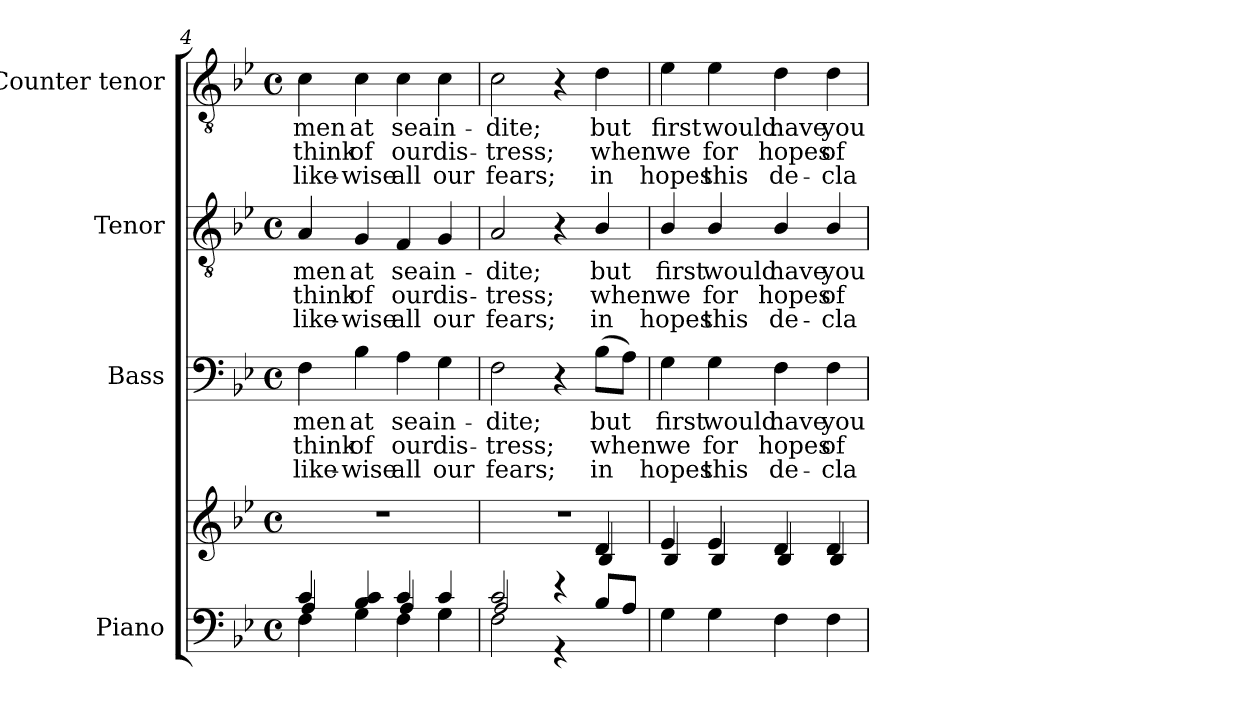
**kern	**kern	**kern	**text	**text	**text	**kern	**text	**text	**text	**kern	**text	**text	**text
*part4	*part4	*part3	*part3	*part3	*part3	*part2	*part2	*part2	*part2	*part1	*part1	*part1	*part1
*staff5	*staff4	*staff3	*staff3	*staff3	*staff3	*staff2	*staff2	*staff2	*staff2	*staff1	*staff1	*staff1	*staff1
*I"Piano	*	*I"Bass	*	*	*	*I"Tenor	*	*	*	*I"Counter tenor	*	*	*
*I'Pno.	*	*I'B.	*	*	*	*I'T.	*	*	*	*I'T.	*	*	*
*clefF4	*clefG2	*clefF4	*	*	*	*clefGv2	*	*	*	*clefGv2	*	*	*
*	*	*	*	*	*	*ITrd7c12	*	*	*	*ITrd7c12	*	*	*
*k[b-e-]	*k[b-e-]	*k[b-e-]	*	*	*	*k[b-e-]	*	*	*	*k[b-e-]	*	*	*
*B-:	*B-:	*B-:	*	*	*	*B-:	*	*	*	*B-:	*	*	*
*M4/4	*M4/4	*M4/4	*	*	*	*M4/4	*	*	*	*M4/4	*	*	*
*met(c)	*met(c)	*met(c)	*	*	*	*met(c)	*	*	*	*met(c)	*	*	*
=4	=4	=4	=4	=4	=4	=4	=4	=4	=4	=4	=4	=4	=4
*^	*	*	*	*	*	*	*	*	*	*	*	*	*
*	*^	*	*	*	*	*	*	*	*	*	*	*	*	*
!	!	!	!	!	!LO:LY:b:color=#000000	!LO:LY:b:color=#000000	!LO:LY:b:color=#000000	!	!	!	!	!	!	!	!
!	!	!	!	!	!	!	!	!	!LO:LY:b:color=#000000	!LO:LY:b:color=#000000	!LO:LY:b:color=#000000	!	!	!	!
!	!	!	!	!	!	!	!	!	!	!	!	!	!LO:LY:b:color=#000000	!LO:LY:b:color=#000000	!LO:LY:b:color=#000000
4ci/	4Ai/	4Fi\	1r	4Fi\	men	think	like-	4AAi/	men	think	like-	4Ci\	men	think	like-
!	!	!	!	!	!LO:LY:b:color=#000000	!LO:LY:b:color=#000000	!LO:LY:b:color=#000000	!	!	!	!	!	!	!	!
!	!	!	!	!	!	!	!	!	!LO:LY:b:color=#000000	!LO:LY:b:color=#000000	!LO:LY:b:color=#000000	!	!	!	!
!	!	!	!	!	!	!	!	!	!	!	!	!	!LO:LY:b:color=#000000	!LO:LY:b:color=#000000	!LO:LY:b:color=#000000
4B-i/ 4ci	4Gi\	4ryy	.	4B-i\	at	of	-wise	4GGi/	at	of	-wise	4Ci\	at	of	-wise
!	!	!	!	!	!LO:LY:b:color=#000000	!LO:LY:b:color=#000000	!LO:LY:b:color=#000000	!	!	!	!	!	!	!	!
!	!	!	!	!	!	!	!	!	!LO:LY:b:color=#000000	!LO:LY:b:color=#000000	!LO:LY:b:color=#000000	!	!	!	!
!	!	!	!	!	!	!	!	!	!	!	!	!	!LO:LY:b:color=#000000	!LO:LY:b:color=#000000	!LO:LY:b:color=#000000
4ci/	4Fi\	4Ai/	.	4Ai\	sea	our	all	4FFi/	sea	our	all	4Ci\	sea	our	all
!	!	!	!	!	!LO:LY:b:color=#000000	!LO:LY:b:color=#000000	!LO:LY:b:color=#000000	!	!	!	!	!	!	!	!
!	!	!	!	!	!	!	!	!	!LO:LY:b:color=#000000	!LO:LY:b:color=#000000	!LO:LY:b:color=#000000	!	!	!	!
!	!	!	!	!	!	!	!	!	!	!	!	!	!LO:LY:b:color=#000000	!LO:LY:b:color=#000000	!LO:LY:b:color=#000000
4ci/	4Gi\	4Gi\	.	4Gi\	in-	dis-	our	4GGi/	in-	dis-	our	4Ci\	in-	dis-	our
=5	=5	=5	=5	=5	=5	=5	=5	=5	=5	=5	=5	=5	=5	=5	=5
*	*	*	*^	*	*	*	*	*	*	*	*	*	*	*	*
*	*	*	*	*^	*	*	*	*	*	*	*	*	*	*	*	*
!	!	!	!	!	!	!	!LO:LY:b:color=#000000	!LO:LY:b:color=#000000	!LO:LY:b:color=#000000	!	!	!	!	!	!	!	!
!	!	!	!	!	!	!	!	!	!	!	!LO:LY:b:color=#000000	!LO:LY:b:color=#000000	!LO:LY:b:color=#000000	!	!	!	!
!	!	!	!	!	!	!	!	!	!	!	!	!	!	!	!LO:LY:b:color=#000000	!LO:LY:b:color=#000000	!LO:LY:b:color=#000000
2ci/	2Ai/	2Fi\	1r	2.ryy	2.ryy	2Fi\	-dite;	-tress;	fears;	2AAi/	-dite;	-tress;	fears;	2Ci\	-dite;	-tress;	fears;
4r	4ryy	4r	.	.	.	4r	.	.	.	4r	.	.	.	4r	.	.	.
!	!	!	!	!	!	!	!LO:LY:b:color=#000000	!LO:LY:b:color=#000000	!LO:LY:b:color=#000000	!	!	!	!	!	!	!	!
!	!	!	!	!	!	!	!	!	!	!	!LO:LY:b:color=#000000	!LO:LY:b:color=#000000	!LO:LY:b:color=#000000	!	!	!	!
!	!	!	!	!	!	!	!	!	!	!	!	!	!	!	!LO:LY:b:color=#000000	!LO:LY:b:color=#000000	!LO:LY:b:color=#000000
4ryy	4ryy	8B-i/L	.	4di/	4B-i/	(8B-i\L	but	when	in	4BB-i/	but	when	in	4Di\	but	when	in
.	.	8Ai/J	.	.	.	8Ai\J)	.	.	.	.	.	.	.	.	.	.	.
*v	*v	*v	*	*	*	*	*	*	*	*	*	*	*	*	*	*	*
*	*	*v	*v	*	*	*	*	*	*	*	*	*	*	*	*
!!LO:LB:g=z
=6	=6	=6	=6	=6	=6	=6	=6	=6	=6	=6	=6	=6	=6	=6
*^	*	*	*	*	*	*	*	*	*	*	*	*	*	*
*	*^	*	*	*	*	*	*	*	*	*	*	*	*	*	*
!	!	!	!	!	!	!LO:LY:b:color=#000000	!LO:LY:b:color=#000000	!LO:LY:b:color=#000000	!	!	!	!	!	!	!	!
*v	*v	*v	*	*	*	*	*	*	*	*	*	*	*	*	*	*
*^	*	*	*	*	*	*	*	*	*	*	*	*	*	*
*	*^	*	*	*	*	*	*	*	*	*	*	*	*	*	*
!	!	!	!	!	!	!	!	!	!	!LO:LY:b:color=#000000	!LO:LY:b:color=#000000	!LO:LY:b:color=#000000	!	!	!	!
*v	*v	*v	*	*	*	*	*	*	*	*	*	*	*	*	*	*
*^	*	*	*	*	*	*	*	*	*	*	*	*	*	*
*	*^	*	*	*	*	*	*	*	*	*	*	*	*	*	*
!	!	!	!	!	!	!	!	!	!	!	!	!	!	!LO:LY:b:color=#000000	!LO:LY:b:color=#000000	!LO:LY:b:color=#000000
*v	*v	*v	*	*	*	*	*	*	*	*	*	*	*	*	*	*
4Gi\	4e-i/	4B-i/	4Gi\	first	we	hopes	4BB-i/	first	we	hopes	4E-i\	first	we	hopes
!	!	!	!	!LO:LY:b:color=#000000	!LO:LY:b:color=#000000	!LO:LY:b:color=#000000	!	!	!	!	!	!	!	!
!	!	!	!	!	!	!	!	!LO:LY:b:color=#000000	!LO:LY:b:color=#000000	!LO:LY:b:color=#000000	!	!	!	!
!	!	!	!	!	!	!	!	!	!	!	!	!LO:LY:b:color=#000000	!LO:LY:b:color=#000000	!LO:LY:b:color=#000000
4Gi\	4e-i/	4B-i/	4Gi\	would	for	this	4BB-i/	would	for	this	4E-i\	would	for	this
!	!	!	!	!LO:LY:b:color=#000000	!LO:LY:b:color=#000000	!LO:LY:b:color=#000000	!	!	!	!	!	!	!	!
!	!	!	!	!	!	!	!	!LO:LY:b:color=#000000	!LO:LY:b:color=#000000	!LO:LY:b:color=#000000	!	!	!	!
!	!	!	!	!	!	!	!	!	!	!	!	!LO:LY:b:color=#000000	!LO:LY:b:color=#000000	!LO:LY:b:color=#000000
4Fi\	4di/	4B-i/	4Fi\	have	hopes	de-	4BB-i/	have	hopes	de-	4Di\	have	hopes	de-
!	!	!	!	!LO:LY:b:color=#000000	!LO:LY:b:color=#000000	!LO:LY:b:color=#000000	!	!	!	!	!	!	!	!
!	!	!	!	!	!	!	!	!LO:LY:b:color=#000000	!LO:LY:b:color=#000000	!LO:LY:b:color=#000000	!	!	!	!
!	!	!	!	!	!	!	!	!	!	!	!	!LO:LY:b:color=#000000	!LO:LY:b:color=#000000	!LO:LY:b:color=#000000
4Fi\	4di/	4B-i/	4Fi\	you	of	-cla-	4BB-i/	you	of	-cla-	4Di\	you	of	-cla-
*	*v	*v	*	*	*	*	*	*	*	*	*	*	*	*
=	=	=	=	=	=	=	=	=	=	=	=	=	=
*-	*-	*-	*-	*-	*-	*-	*-	*-	*-	*-	*-	*-	*-
